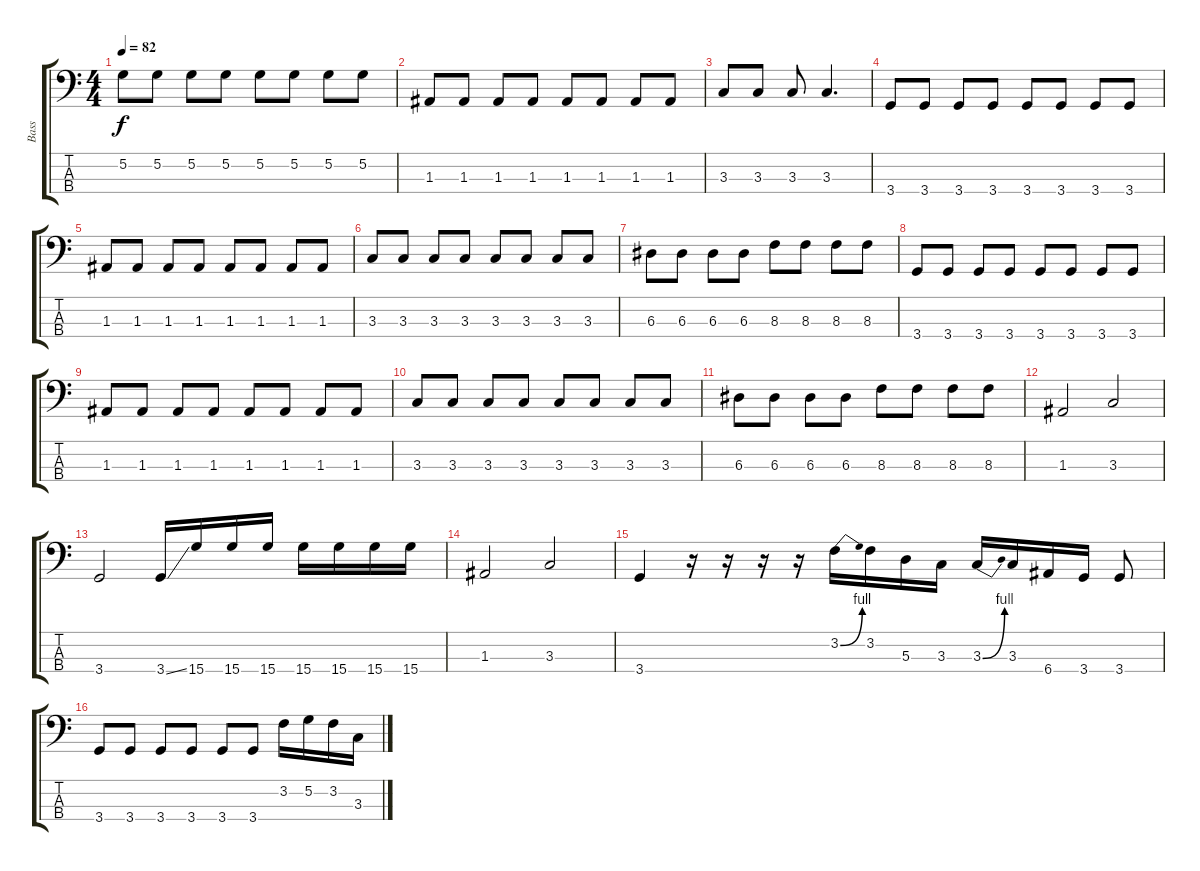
\track ("Bass" "Bass") {instrument electricbassfinger}
\staff {score tabs}
\tuning (G2 D2 A1 E1) {hide}
\ts (4 4)
\tempo 82
\clef f4
\ks c
5.2.8{dy f} 5.2.8 5.2.8 5.2.8 5.2.8 5.2.8 5.2.8 5.2.8 |
1.3.8 1.3.8 1.3.8 1.3.8 1.3.8 1.3.8 1.3.8 1.3.8 |
3.3.8 3.3.8 3.3.8 3.3.4{d} |
3.4.8 3.4.8 3.4.8 3.4.8 3.4.8 3.4.8 3.4.8 3.4.8 |
1.3.8 1.3.8 1.3.8 1.3.8 1.3.8 1.3.8 1.3.8 1.3.8 |
3.3.8 3.3.8 3.3.8 3.3.8 3.3.8 3.3.8 3.3.8 3.3.8 |
6.3.8 6.3.8 6.3.8 6.3.8 8.3.8 8.3.8 8.3.8 8.3.8 |
3.4.8 3.4.8 3.4.8 3.4.8 3.4.8 3.4.8 3.4.8 3.4.8 |
1.3.8 1.3.8 1.3.8 1.3.8 1.3.8 1.3.8 1.3.8 1.3.8 |
3.3.8 3.3.8 3.3.8 3.3.8 3.3.8 3.3.8 3.3.8 3.3.8 |
6.3.8 6.3.8 6.3.8 6.3.8 8.3.8 8.3.8 8.3.8 8.3.8 |
1.3.2 3.3.2 |
3.4.2 3.4{ss}.16 15.4.16 15.4.16 15.4.16 15.4.16 15.4.16 15.4.16 15.4.16 |
1.3.2 3.3.2 |
3.4.4 r.16 r.16 r.16 r.16 3.2{be (bend 0 0 60 4)}.16 3.2.16 5.3.16 3.3.16 3.3{be (bend 0 0 60 4)}.16 3.3.16 6.4.16 3.4.16 3.4.8 |
3.4.8 3.4.8 3.4.8 3.4.8 3.4.8 3.4.8 3.2.16 5.2.16 3.2.16 3.3.16
